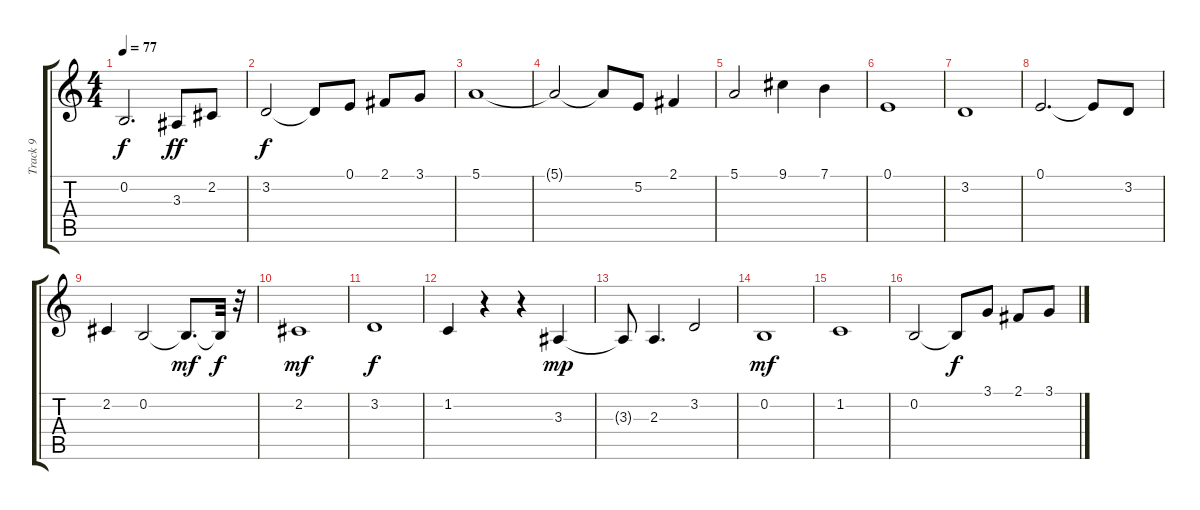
\track ("Track 9" "Track 9") {instrument pad2warm}
\staff {score tabs}
\tuning (E4 B3 G3 D3 A2 E2) {hide}
\ts (4 4)
\tempo 77
\clef g2
\ks c
0.2.2{d dy f} 3.3.8{dy ff} 2.2.8 |
3.2.2{dy f} 3.2{t}.8 0.1.8 2.1.8 3.1.8 |
5.1.1 |
5.1{t}.2 5.1{t}.8 5.2.8 2.1.4 |
5.1.2 9.1.4 7.1.4 |
0.1.1 |
3.2.1 |
0.1.2{d} 0.1{t}.8 3.2.8 |
2.2.4 0.2.2 0.2{t}.8{d dy mf} 0.2{t}.32{dy f} r.32 |
2.2.1{dy mf} |
3.2.1{dy f} |
1.2.4 r.4 r.4 3.3.4{dy mp} |
3.3{t}.8 2.3.4{d} 3.2.2 |
0.2.1{dy mf} |
1.2.1 |
0.2.2 0.2{t}.8{dy f} 3.1.8 2.1.8 3.1.8
